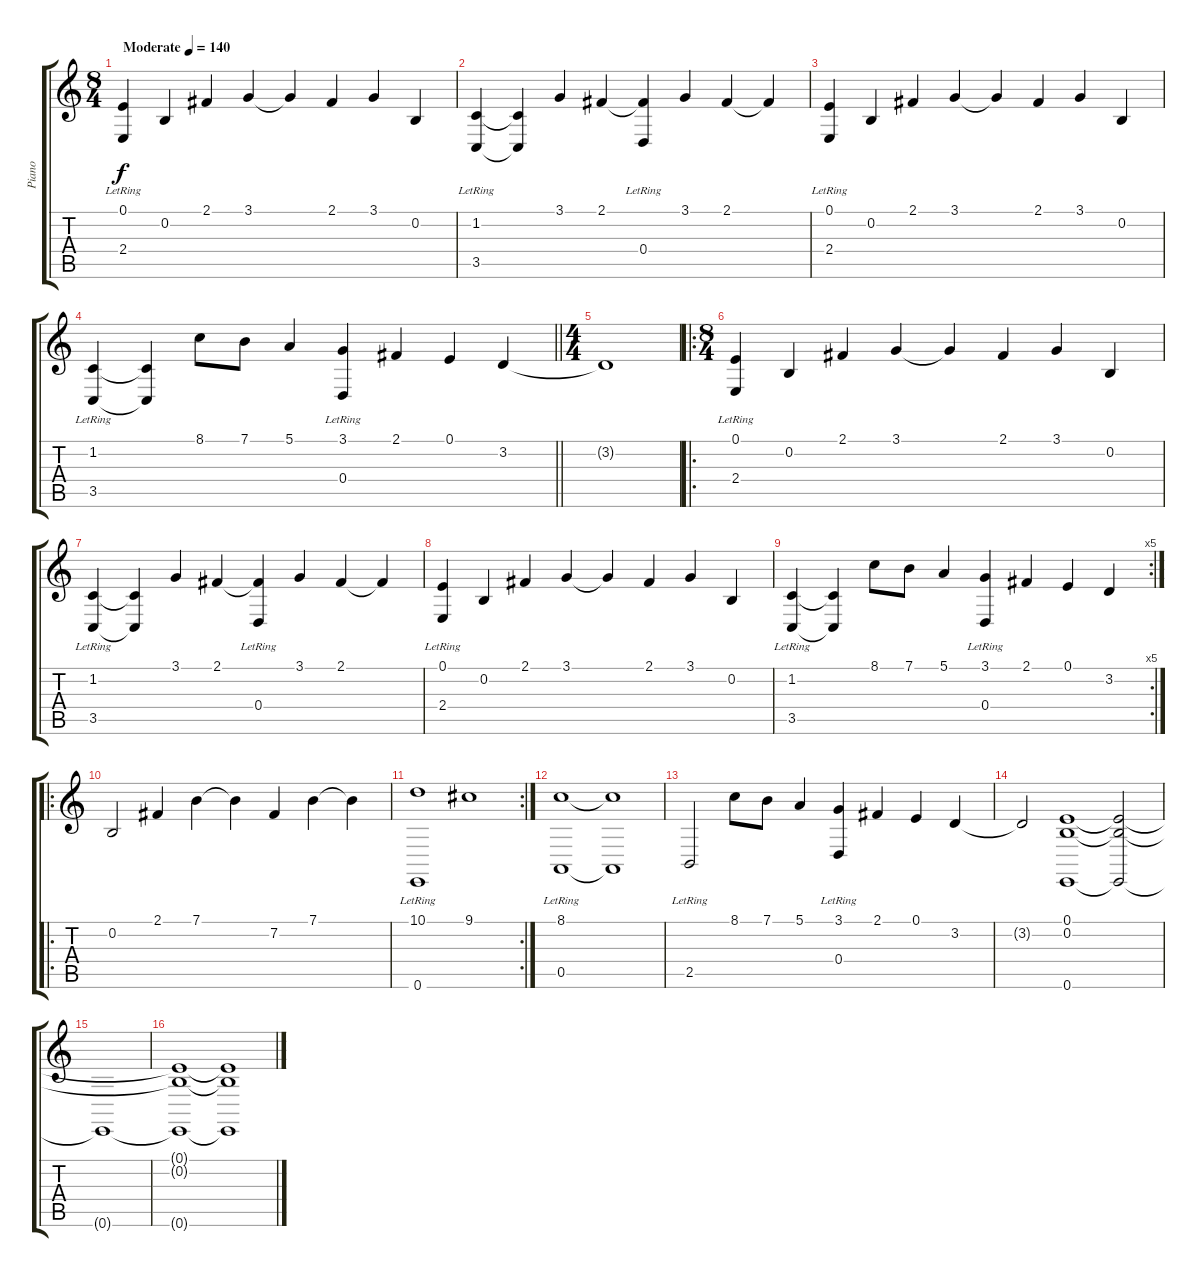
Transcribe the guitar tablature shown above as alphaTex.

\track ("Piano" "Piano") {instrument acousticgrandpiano}
\staff {score tabs}
\tuning (E4 B3 G3 D3 A2 E2) {hide}
\ts (8 4)
\tempo (140 "Moderate")
\clef g2
\ks c
(0.1 2.4{lr}).4{dy f instrument acousticgrandpiano} 0.2.4 2.1.4 3.1.4 3.1{t}.4 2.1.4 3.1.4 0.2.4 |
(1.2 3.5{lr}).4 (1.2{t} 3.5{t}).4 3.1.4 2.1.4 (2.1{t} 0.4{lr}).4 3.1.4 2.1.4 2.1{t}.4 |
(0.1 2.4{lr}).4 0.2.4 2.1.4 3.1.4 3.1{t}.4 2.1.4 3.1.4 0.2.4 |
\barLineRight lightlight
(1.2 3.5{lr}).4 (1.2{t} 3.5{t}).4 8.1.8 7.1.8 5.1.4 (3.1 0.4{lr}).4 2.1.4 0.1.4 3.2.4 |
\ts (4 4)
\section ("" "")
3.2{t}.1 |
\ro
\ts (8 4)
(0.1 2.4{lr}).4 0.2.4 2.1.4 3.1.4 3.1{t}.4 2.1.4 3.1.4 0.2.4 |
(1.2 3.5{lr}).4 (1.2{t} 3.5{t}).4 3.1.4 2.1.4 (2.1{t} 0.4{lr}).4 3.1.4 2.1.4 2.1{t}.4 |
(0.1 2.4{lr}).4 0.2.4 2.1.4 3.1.4 3.1{t}.4 2.1.4 3.1.4 0.2.4 |
\rc 5
(1.2 3.5{lr}).4 (1.2{t} 3.5{t}).4 8.1.8 7.1.8 5.1.4 (3.1 0.4{lr}).4 2.1.4 0.1.4 3.2.4 |
\ro
0.2.2 2.1.4 7.1.4 7.1{t}.4 7.2.4 7.1.4 7.1{t}.4 |
\rc 2
(10.1 0.6{lr}).1 9.1.1 |
(8.1 0.5{lr}).1 (8.1{t} 0.5{t}).1 |
2.5{lr}.2 8.1.8 7.1.8 5.1.4 (3.1 0.4{lr}).4 2.1.4 0.1.4 3.2.4 |
3.2{t}.2 (0.1 0.2 0.6).1 (0.1{t} 0.2{t} 0.6{t}).2 |
0.6{t}.1 |
(0.1{t} 0.2{t} 0.6{t}).1 (0.1{t} 0.2{t} 0.6{t}).1
